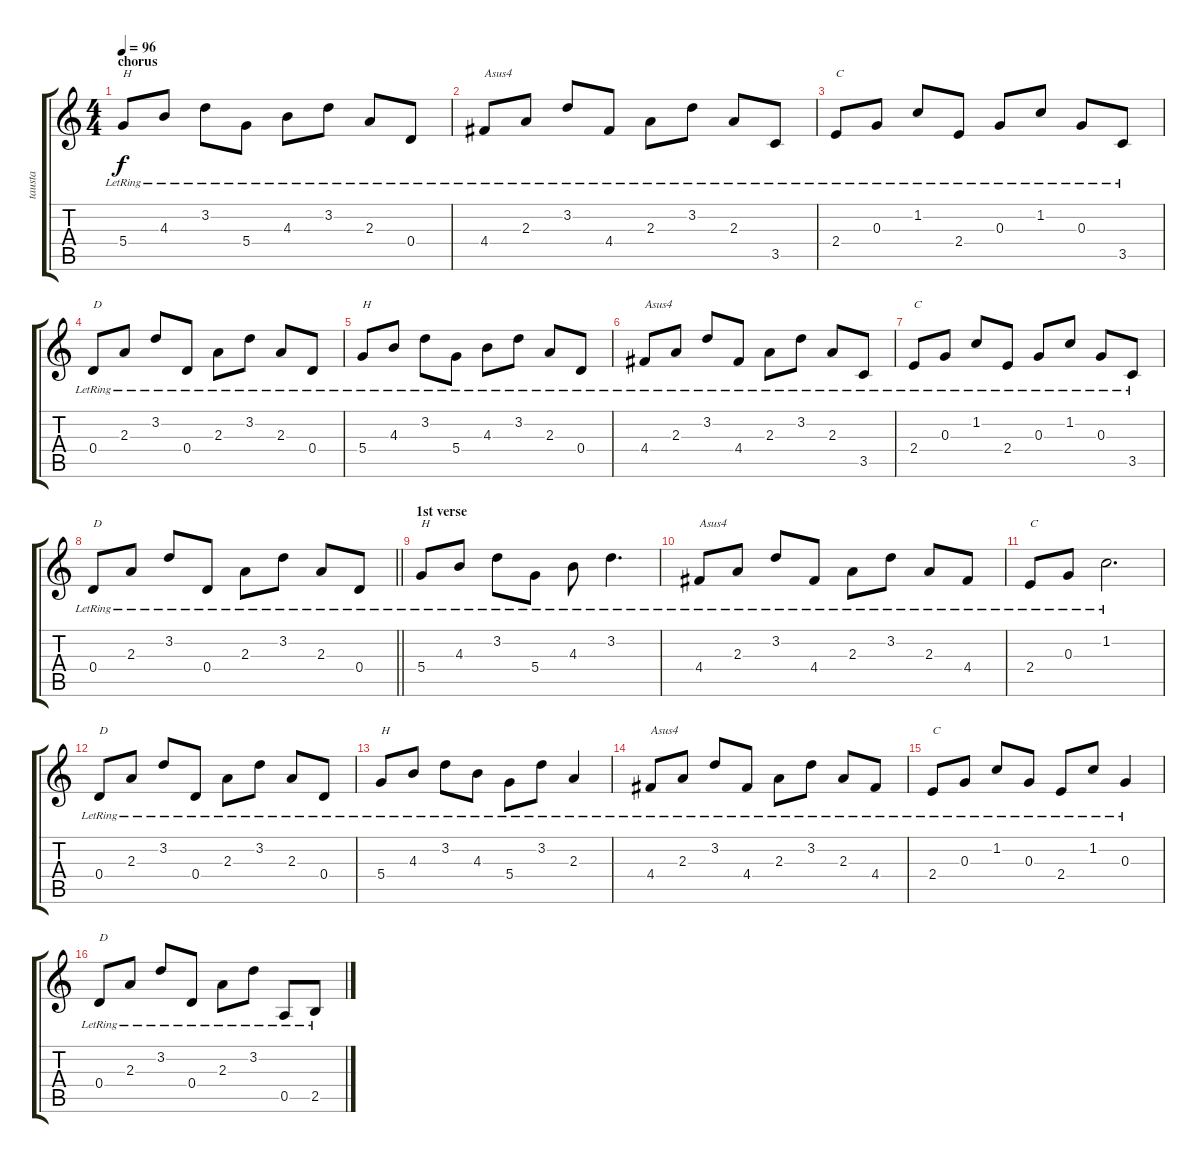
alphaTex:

\track ("tausta" "tausta") {instrument acousticguitarsteel}
\staff {score tabs}
\tuning (E4 B3 G3 D3 A2 E2) {hide}
\ts (4 4)
\section ("" "chorus")
\tempo 96
\clef g2
\ks c
5.4{lr}.8{txt "H" dy f instrument acousticguitarsteel} 4.3{lr}.8 3.2{lr}.8 5.4{lr}.8 4.3{lr}.8 3.2{lr}.8 2.3{lr}.8 0.4{lr}.8 |
4.4{lr}.8{txt "Asus4"} 2.3{lr}.8 3.2{lr}.8 4.4{lr}.8 2.3{lr}.8 3.2{lr}.8 2.3{lr}.8 3.5{lr}.8 |
2.4{lr}.8{txt "C"} 0.3{lr}.8 1.2{lr}.8 2.4{lr}.8 0.3{lr}.8 1.2{lr}.8 0.3{lr}.8 3.5{lr}.8 |
0.4{lr}.8{txt "D"} 2.3{lr}.8 3.2{lr}.8 0.4{lr}.8 2.3{lr}.8 3.2{lr}.8 2.3{lr}.8 0.4{lr}.8 |
5.4{lr}.8{txt "H"} 4.3{lr}.8 3.2{lr}.8 5.4{lr}.8 4.3{lr}.8 3.2{lr}.8 2.3{lr}.8 0.4{lr}.8 |
4.4{lr}.8{txt "Asus4"} 2.3{lr}.8 3.2{lr}.8 4.4{lr}.8 2.3{lr}.8 3.2{lr}.8 2.3{lr}.8 3.5{lr}.8 |
2.4{lr}.8{txt "C"} 0.3{lr}.8 1.2{lr}.8 2.4{lr}.8 0.3{lr}.8 1.2{lr}.8 0.3{lr}.8 3.5{lr}.8 |
\barLineRight lightlight
0.4{lr}.8{txt "D"} 2.3{lr}.8 3.2{lr}.8 0.4{lr}.8 2.3{lr}.8 3.2{lr}.8 2.3{lr}.8 0.4{lr}.8 |
\section ("" "1st verse")
5.4{lr}.8{txt "H"} 4.3{lr}.8 3.2{lr}.8 5.4{lr}.8 4.3{lr}.8 3.2{lr}.4{d} |
4.4{lr}.8{txt "Asus4"} 2.3{lr}.8 3.2{lr}.8 4.4{lr}.8 2.3{lr}.8 3.2{lr}.8 2.3{lr}.8 4.4{lr}.8 |
2.4{lr}.8{txt "C"} 0.3{lr}.8 1.2{lr}.2{d} |
0.4{lr}.8{txt "D"} 2.3{lr}.8 3.2{lr}.8 0.4{lr}.8 2.3{lr}.8 3.2{lr}.8 2.3{lr}.8 0.4{lr}.8 |
5.4{lr}.8{txt "H"} 4.3{lr}.8 3.2{lr}.8 4.3{lr}.8 5.4{lr}.8 3.2{lr}.8 2.3{lr}.4 |
4.4{lr}.8{txt "Asus4"} 2.3{lr}.8 3.2{lr}.8 4.4{lr}.8 2.3{lr}.8 3.2{lr}.8 2.3{lr}.8 4.4{lr}.8 |
2.4{lr}.8{txt "C"} 0.3{lr}.8 1.2{lr}.8 0.3{lr}.8 2.4{lr}.8 1.2{lr}.8 0.3{lr}.4 |
0.4{lr}.8{txt "D"} 2.3{lr}.8 3.2{lr}.8 0.4{lr}.8 2.3{lr}.8 3.2{lr}.8 0.5{lr}.8 2.5{lr}.8
